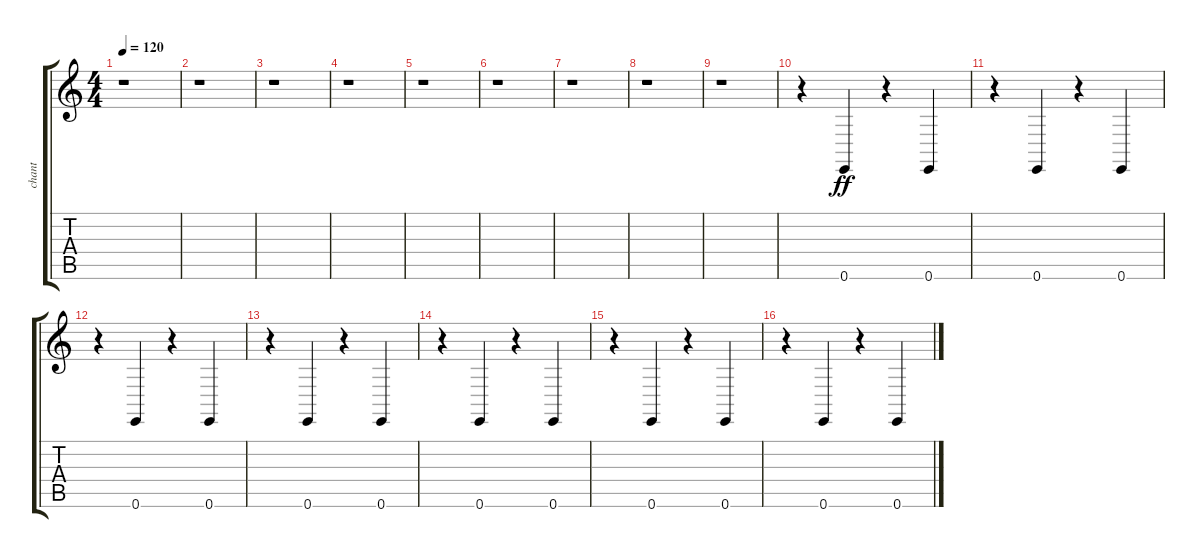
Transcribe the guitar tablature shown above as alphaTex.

\track ("chant" "chant") {instrument lead6voice}
\staff {score tabs}
\tuning (E4 B3 G3 D3 A2 E2) {hide}
\ts (4 4)
\tempo 120
\clef g2
\ks c
r.1{dy ff} |
r.1 |
r.1 |
r.1 |
r.1 |
r.1 |
r.1 |
r.1 |
r.1 |
r.4 0.6.4 r.4 0.6.4 |
r.4 0.6.4 r.4 0.6.4 |
r.4 0.6.4 r.4 0.6.4 |
r.4 0.6.4 r.4 0.6.4 |
r.4 0.6.4 r.4 0.6.4 |
r.4 0.6.4 r.4 0.6.4 |
r.4 0.6.4 r.4 0.6.4
